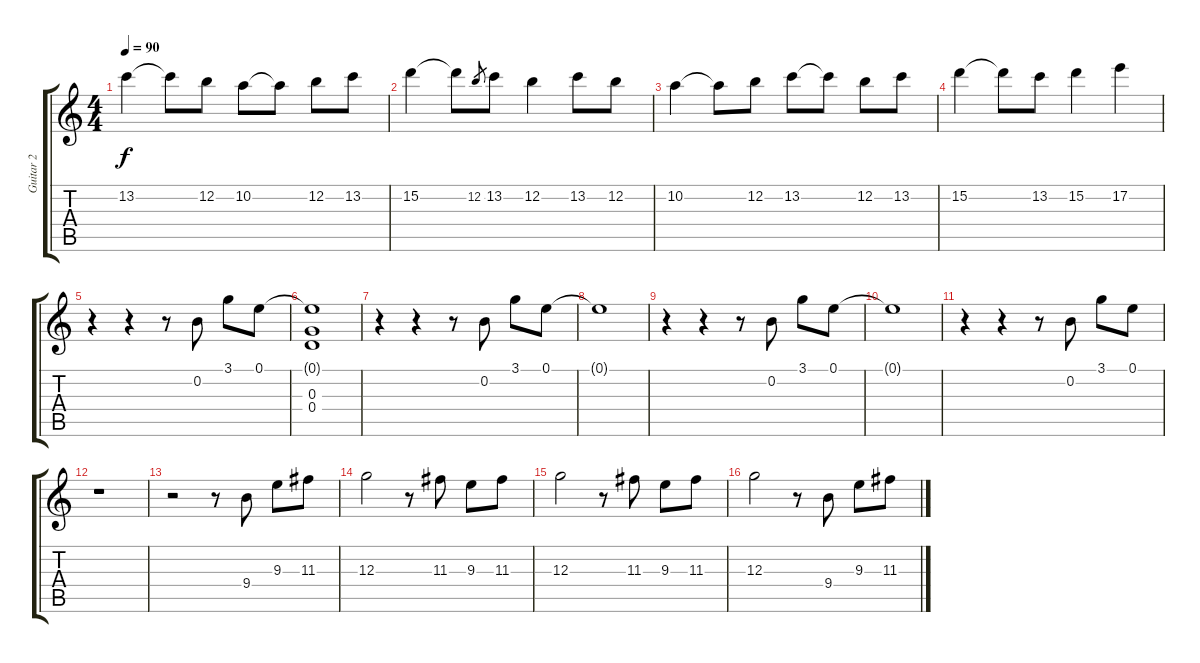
\track ("Guitar 2" "Guitar 2") {instrument electricguitarjazz}
\staff {score tabs}
\tuning (E4 B3 G3 D3 A2 E2) {hide}
\ts (4 4)
\tempo 90
\clef g2
\ks c
13.2.4{dy f} 13.2{t}.8 12.2.8 10.2.8 10.2{t}.8 12.2.8 13.2.8 |
15.2.4 15.2{t}.8 12.2.8{gr} 13.2.8 12.2.4 13.2.8 12.2.8 |
10.2.4 10.2{t}.8 12.2.8 13.2.8 13.2{t}.8 12.2.8 13.2.8 |
15.2.4 15.2{t}.8 13.2.8 15.2.4 17.2.4 |
r.4{volume 16 instrument electricguitarjazz} r.4 r.8 0.2.8 3.1.8 0.1.8 |
(0.1{t} 0.3 0.4).1 |
r.4 r.4 r.8 0.2.8 3.1.8 0.1.8 |
0.1{t}.1 |
r.4 r.4 r.8 0.2.8 3.1.8 0.1.8 |
0.1{t}.1 |
r.4 r.4 r.8 0.2.8 3.1.8 0.1.8 |
r.1 |
r.2{volume 11 instrument distortionguitar} r.8 9.4.8 9.3.8 11.3.8 |
12.3.2 r.8 11.3.8 9.3.8 11.3.8 |
12.3.2 r.8 11.3.8 9.3.8 11.3.8 |
12.3.2 r.8 9.4.8 9.3.8 11.3.8
